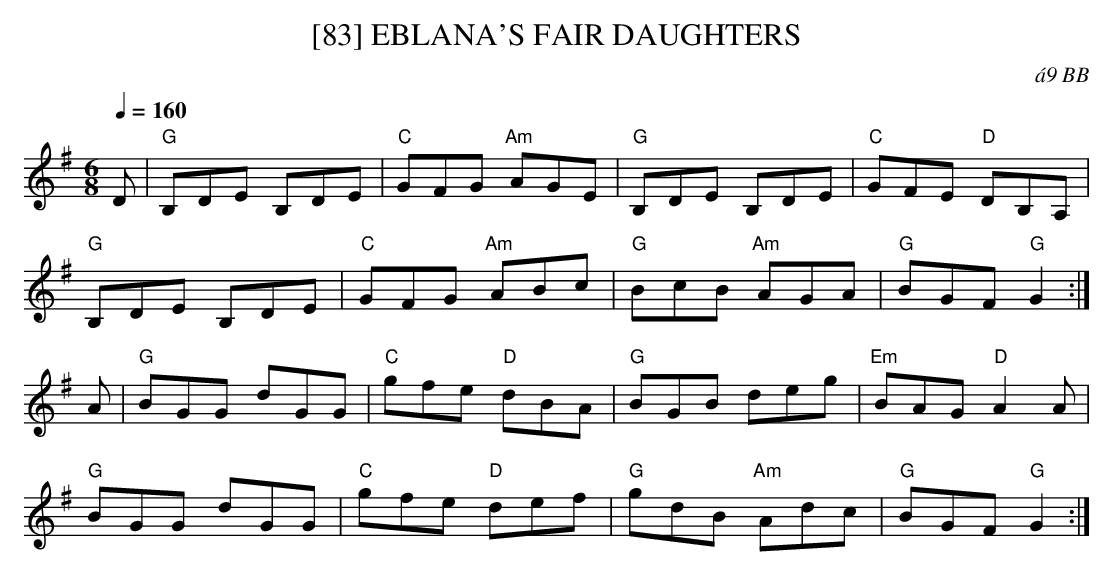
X:1
T:[83] EBLANA'S FAIR DAUGHTERS
C:\'a9 BB
Q:1/4=160
M:6/8
L:1/8
K:G
D|"G"B,DE B,DE|"C"GFG "Am"AGE|"G"B,DE B,DE|"C"GFE "D"DB,A,|
"G"B,DE B,DE|"C"GFG "Am"ABc|"G"BcB "Am"AGA|"G"BGF "G"G2 :|
A|"G"BGG dGG|"C"gfe "D"dBA|"G"BGB deg|"Em"BAG "D"A2 A|
"G"BGG dGG|"C"gfe "D"def|"G"gdB "Am"Adc|"G"BGF "G"G2 :|
